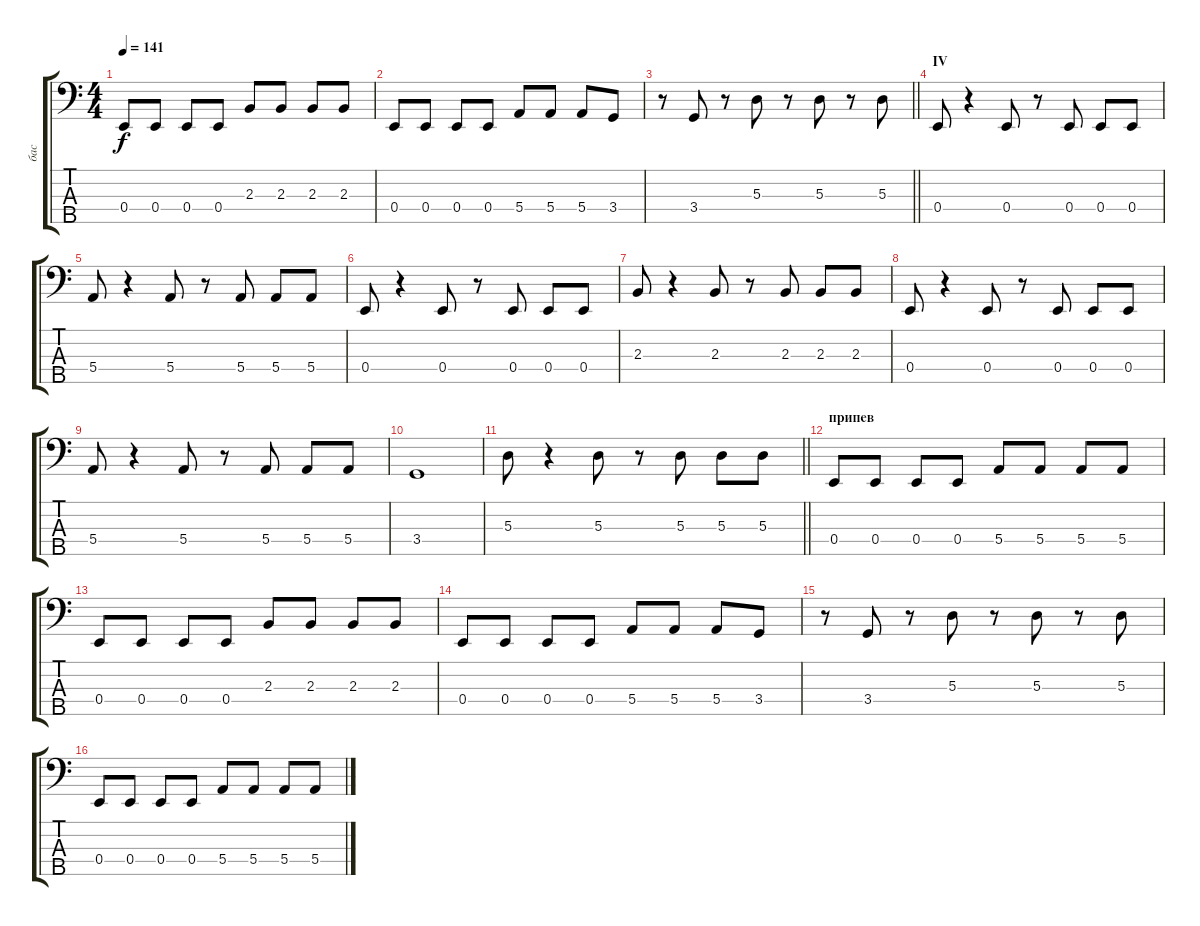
\track ("бас" "бас") {instrument electricbassfinger}
\staff {score tabs}
\tuning (G2 D2 A1 E1 B0) {hide}
\ts (4 4)
\tempo 141
\clef f4
\ks c
0.4.8{dy f} 0.4.8 0.4.8 0.4.8 2.3.8 2.3.8 2.3.8 2.3.8 |
0.4.8 0.4.8 0.4.8 0.4.8 5.4.8 5.4.8 5.4.8 3.4.8 |
\barLineRight lightlight
r.8 3.4.8 r.8 5.3.8 r.8 5.3.8 r.8 5.3.8 |
\section ("" "IV")
0.4.8 r.4 0.4.8 r.8 0.4.8 0.4.8 0.4.8 |
5.4.8 r.4 5.4.8 r.8 5.4.8 5.4.8 5.4.8 |
0.4.8 r.4 0.4.8 r.8 0.4.8 0.4.8 0.4.8 |
2.3.8 r.4 2.3.8 r.8 2.3.8 2.3.8 2.3.8 |
0.4.8 r.4 0.4.8 r.8 0.4.8 0.4.8 0.4.8 |
5.4.8 r.4 5.4.8 r.8 5.4.8 5.4.8 5.4.8 |
3.4.1 |
\barLineRight lightlight
5.3.8 r.4 5.3.8 r.8 5.3.8 5.3.8 5.3.8 |
\section ("" "припев")
0.4.8 0.4.8 0.4.8 0.4.8 5.4.8 5.4.8 5.4.8 5.4.8 |
0.4.8 0.4.8 0.4.8 0.4.8 2.3.8 2.3.8 2.3.8 2.3.8 |
0.4.8 0.4.8 0.4.8 0.4.8 5.4.8 5.4.8 5.4.8 3.4.8 |
r.8 3.4.8 r.8 5.3.8 r.8 5.3.8 r.8 5.3.8 |
0.4.8 0.4.8 0.4.8 0.4.8 5.4.8 5.4.8 5.4.8 5.4.8
